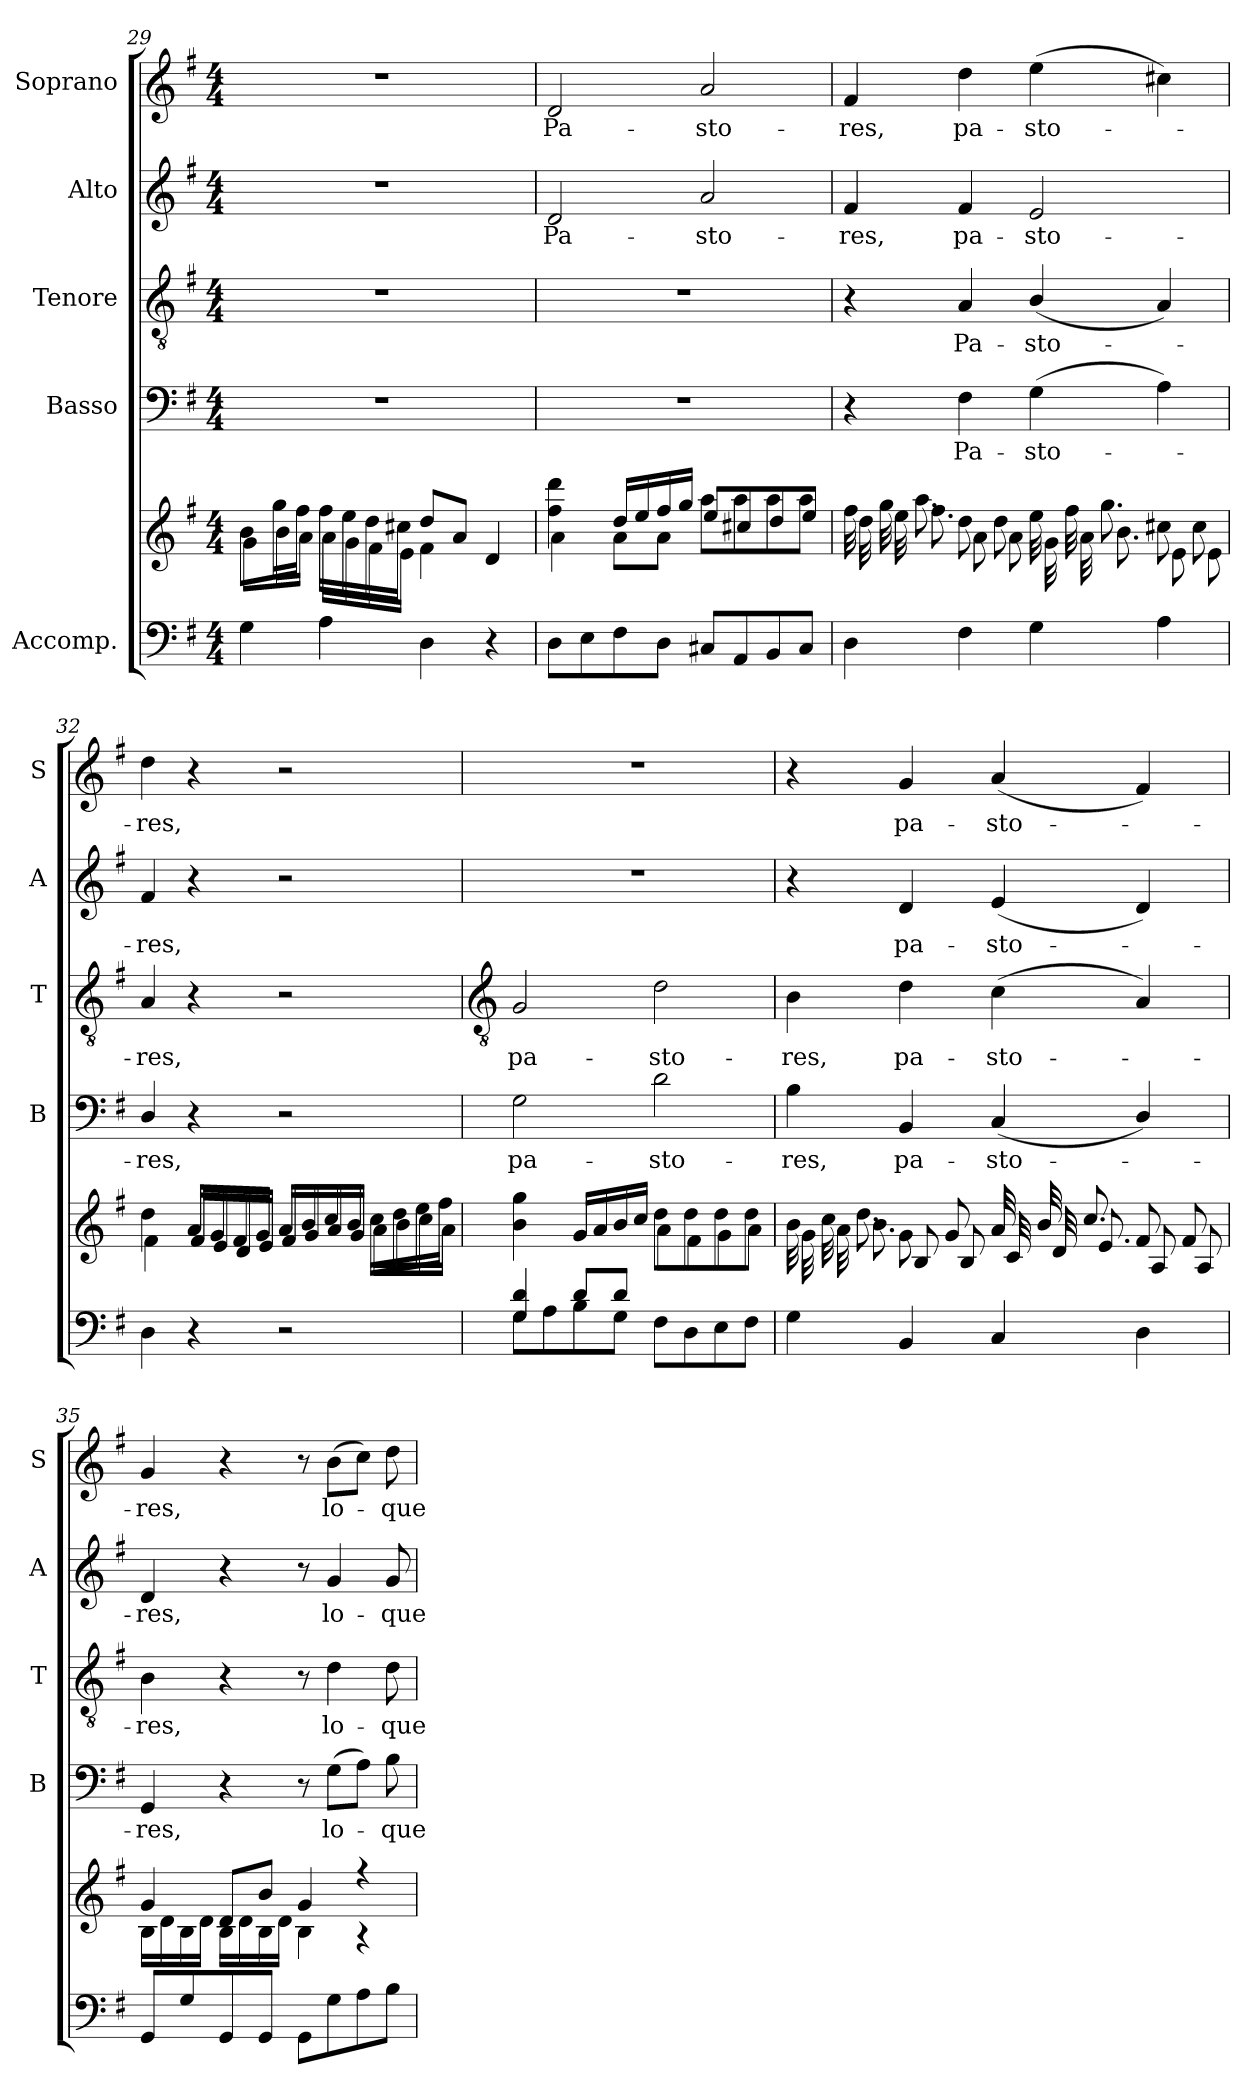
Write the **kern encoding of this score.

**kern	**kern	**kern	**text	**kern	**text	**kern	**text	**kern	**text
*part5	*part5	*part4	*part4	*part3	*part3	*part2	*part2	*part1	*part1
*staff6	*staff5	*staff4	*staff4	*staff3	*staff3	*staff2	*staff2	*staff1	*staff1
*I"Accomp.	*	*I"Basso	*	*I"Tenore	*	*I"Alto	*	*I"Soprano	*
*	*	*I'B	*	*I'T	*	*I'A	*	*I'S	*
*clefF4	*clefG2	*clefF4	*	*clefGv2	*	*clefG2	*	*clefG2	*
*k[f#]	*k[f#]	*k[f#]	*	*k[f#]	*	*k[f#]	*	*k[f#]	*
*G:	*G:	*G:	*	*G:	*	*G:	*	*G:	*
*M4/4	*M4/4	*M4/4	*	*M4/4	*	*M4/4	*	*M4/4	*
=29	=29	=29	=29	=29	=29	=29	=29	=29	=29
*	*^	*	*	*	*	*	*	*	*
4G	8b\L	8g\L	1r	.	1r	.	1r	.	1r	.
.	16gg\L	16b\L	.	.	.	.	.	.	.	.
.	16ff#\JJ	16a\JJ	.	.	.	.	.	.	.	.
4A	16ff#\LL	16aLL	.	.	.	.	.	.	.	.
.	16ee\	16g	.	.	.	.	.	.	.	.
.	16dd\	16f#	.	.	.	.	.	.	.	.
.	16cc#X\JJ	16eJJ	.	.	.	.	.	.	.	.
4D	8ddL	4f#\	.	.	.	.	.	.	.	.
.	8aJ	.	.	.	.	.	.	.	.	.
4r	4d	4ryy	.	.	.	.	.	.	.	.
=30	=30	=30	=30	=30	=30	=30	=30	=30	=30	=30
!	!	!	!	!	!	!	!	!LO:LY:b	!	!LO:LY:b
8DL	4ff#\ 4ddd\	4a\	1r	.	1r	.	2d	Pa-	2d	Pa-
8E	.	.	.	.	.	.	.	.	.	.
8F#	16dd/LL	8a\L	.	.	.	.	.	.	.	.
.	16ee/	.	.	.	.	.	.	.	.	.
8DJ	16ff#/	8a\J	.	.	.	.	.	.	.	.
.	16gg/JJ	.	.	.	.	.	.	.	.	.
!	!	!	!	!	!	!	!	!LO:LY:b	!	!LO:LY:b
8C#XL	8aa\L	8eeL	.	.	.	.	2a	-sto-	2a	-sto-
8AA	8aa\	8cc#X	.	.	.	.	.	.	.	.
8BB	8aa\	8dd	.	.	.	.	.	.	.	.
8C#J	8aa\J	8ee/J	.	.	.	.	.	.	.	.
=31	=31	=31	=31	=31	=31	=31	=31	=31	=31	=31
!	!	!	!	!	!	!	!	!LO:LY:b	!	!LO:LY:b
4D	32ff#\LLL	32ddLLL	4r	.	4r	.	4f#	-res,	4f#	-res,
.	32gg\	32ee	.	.	.	.	.	.	.	.
.	8.aa\J	8.ff#J	.	.	.	.	.	.	.	.
!	!	!	!	!LO:LY:b	!	!LO:LY:b	!	!LO:LY:b	!	!LO:LY:b
4F#	8dd\L	8aL	4F#	Pa-	4A	Pa-	4f#	pa-	4dd	pa-
.	8dd\J	8aJ	.	.	.	.	.	.	.	.
!	!	!	!	!LO:LY:b	!	!LO:LY:b	!	!LO:LY:b	!	!LO:LY:b
4G	32ee\LLL	32g\LLL	(>4G	-sto-	(<4B/	-sto-	2e	-sto-	(>4ee	-sto-
.	32ff#\	32a\	.	.	.	.	.	.	.	.
.	8.gg\J	8.b\J	.	.	.	.	.	.	.	.
4A	8cc#X\L	8eL	4A)	.	4A)	.	.	.	4cc#X)	.
.	8cc#\J	8eJ	.	.	.	.	.	.	.	.
=32	=32	=32	=32	=32	=32	=32	=32	=32	=32	=32
!	!	!	!	!LO:LY:b	!	!LO:LY:b	!	!LO:LY:b	!	!LO:LY:b
4D	4dd\	4f#\	4D/	res,	4A	res,	4f#	-res,	4dd	res,
4r	16aLL	16f#/LL	4r	.	4r	.	4r	.	4r	.
.	16g	16e/	.	.	.	.	.	.	.	.
.	16f#	16d/	.	.	.	.	.	.	.	.
.	16gJJ	16e/JJ	.	.	.	.	.	.	.	.
2r	16a/LL	16f#/LL	2r	.	2r	.	2r	.	2r	.
.	16b/	16g/	.	.	.	.	.	.	.	.
.	16cc/	16a/	.	.	.	.	.	.	.	.
.	16b/JJ	16g/JJ	.	.	.	.	.	.	.	.
.	16cc\LL	16a\LL	.	.	.	.	.	.	.	.
.	16dd\	16b\	.	.	.	.	.	.	.	.
.	16ee\	16cc\	.	.	.	.	.	.	.	.
.	16ff#\JJ	16a\JJ	.	.	.	.	.	.	.	.
!!LO:LB:g=z
=33	=33	=33	=33	=33	=33	=33	=33	=33	=33	=33
*	*	*	*	*	*clefGv2	*	*	*	*	*
*^	*	*	*	*	*	*	*	*	*	*
!	!	!	!	!	!LO:LY:b	!	!LO:LY:b	!	!	!	!
4G/ 4d/	8GL	4b 4gg	2ryy	2G	pa-	2G	pa-	1r	.	1r	.
.	8A	.	.	.	.	.	.	.	.	.	.
8dL	8B	16gLL	.	.	.	.	.	.	.	.	.
.	.	16a	.	.	.	.	.	.	.	.	.
8dJ	8GJ	16b	.	.	.	.	.	.	.	.	.
.	.	16ccJJ	.	.	.	.	.	.	.	.	.
!	!	!	!	!	!LO:LY:b	!	!LO:LY:b	!	!	!	!
2ryy	8F#L	8dd\L	8aL	2d	-sto-	2d	-sto-	.	.	.	.
.	8D	8dd\	8f#	.	.	.	.	.	.	.	.
.	8E	8dd\	8g	.	.	.	.	.	.	.	.
.	8F#J	8dd\J	8aJ	.	.	.	.	.	.	.	.
=34	=34	=34	=34	=34	=34	=34	=34	=34	=34	=34	=34
!	!	!	!	!	!LO:LY:b	!	!LO:LY:b	!	!	!	!
*v	*v	*	*	*	*	*	*	*	*	*	*
4G	32b\LLL	32gLLL	4B	-res,	4B	-res,	4r	.	4r	.
.	32cc\	32a	.	.	.	.	.	.	.	.
.	8.dd\J	8.bJ	.	.	.	.	.	.	.	.
!	!	!	!	!LO:LY:b	!	!LO:LY:b	!	!LO:LY:b	!	!LO:LY:b
4BB	8g\L	8B/L	4BB	pa-	4d	pa-	4d	pa-	4g	pa-
.	8gJ	8B/J	.	.	.	.	.	.	.	.
!	!	!	!	!LO:LY:b	!	!LO:LY:b	!	!LO:LY:b	!	!LO:LY:b
4C	32a/LLL	32c/LLL	(<4C	-sto-	(<4c	-sto-	(<4e	-sto-	(<4a	-sto-
.	32b/	32d/	.	.	.	.	.	.	.	.
.	8.cc/J	8.e/J	.	.	.	.	.	.	.	.
4D	8f#L	8A/L	4D/)	.	4A)	.	4d)	.	4f#)	.
.	8f#J	8A/J	.	.	.	.	.	.	.	.
=35	=35	=35	=35	=35	=35	=35	=35	=35	=35	=35
!	!	!	!	!LO:LY:b	!	!LO:LY:b	!	!LO:LY:b	!	!LO:LY:b
8GGL	4g	16BLL	4GG	res,	4B	res,	4d	res,	4g	res,
.	.	16d	.	.	.	.	.	.	.	.
8G	.	16B	.	.	.	.	.	.	.	.
.	.	16dJJ	.	.	.	.	.	.	.	.
8GG	8dL	16BLL	4r	.	4r	.	4r	.	4r	.
.	.	16d	.	.	.	.	.	.	.	.
8GGJ	8bJ	16B	.	.	.	.	.	.	.	.
.	.	16dJJ	.	.	.	.	.	.	.	.
8GGL	4g	4B\	8r	.	8r	.	8r	.	8r	.
!	!	!	!	!LO:LY:b	!	!LO:LY:b	!	!LO:LY:b	!	!LO:LY:b
8G	.	.	(>8GL	lo-	4d	lo-	4g	lo-	(>8bL	lo-
8A	4r	4r	8AJ)	.	.	.	.	.	8ccJ)	.
!	!	!	!	!LO:LY:b	!	!LO:LY:b	!	!LO:LY:b	!	!LO:LY:b
8BJ	.	.	8B	que-	8d	-que-	8g	-que-	8dd	que-
*	*v	*v	*	*	*	*	*	*	*	*
=	=	=	=	=	=	=	=	=	=
*-	*-	*-	*-	*-	*-	*-	*-	*-	*-
